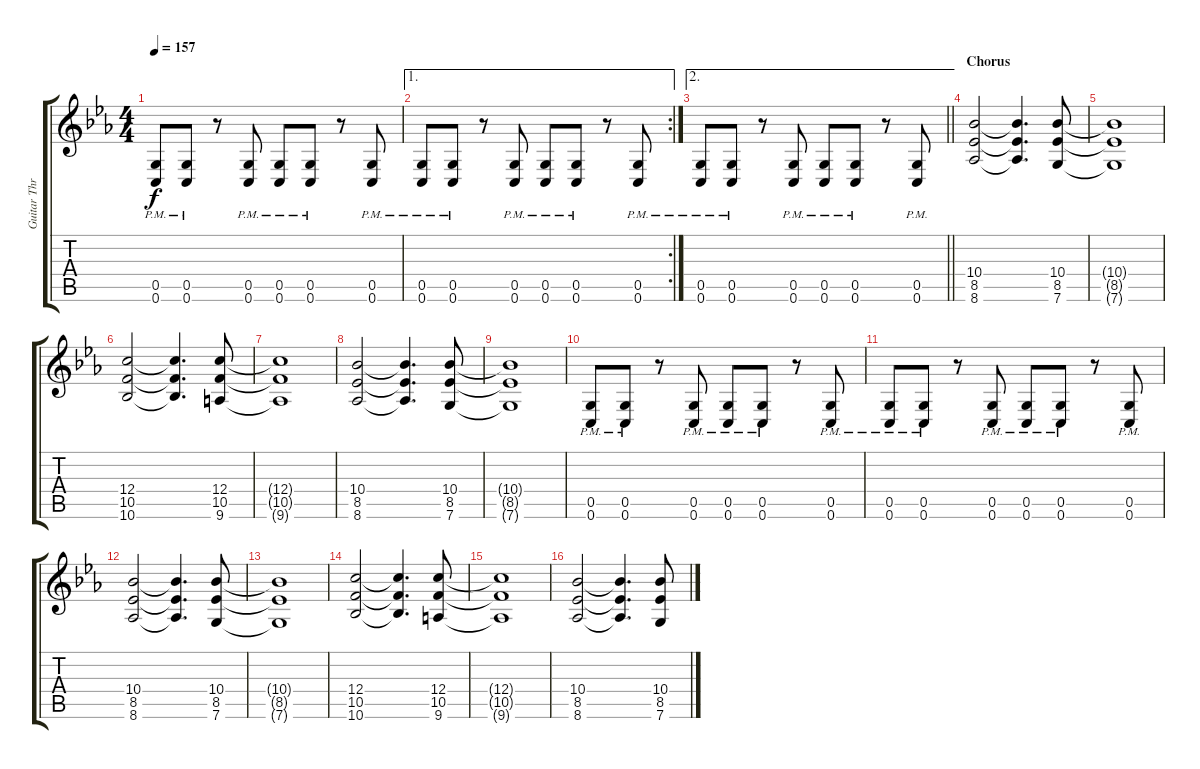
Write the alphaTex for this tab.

\track ("Guitar Three" "Guitar Thr") {instrument overdrivenguitar}
\staff {score tabs}
\tuning (E4 C4 G3 C3 G2 C2) {hide}
\ts (4 4)
\tempo 157
\clef g2
\ks cminor
(0.5{pm} 0.6{pm}).8{dy f} (0.5{pm} 0.6{pm}).8 r.8 (0.5{pm} 0.6{pm}).8 (0.5{pm} 0.6{pm}).8 (0.5{pm} 0.6{pm}).8 r.8 (0.5{pm} 0.6{pm}).8 |
\ae 1
\rc 2
(0.5{pm} 0.6{pm}).8 (0.5{pm} 0.6{pm}).8 r.8 (0.5{pm} 0.6{pm}).8 (0.5{pm} 0.6{pm}).8 (0.5{pm} 0.6{pm}).8 r.8 (0.5{pm} 0.6{pm}).8 |
\ae 2
\barLineRight lightlight
(0.5{pm} 0.6{pm}).8 (0.5{pm} 0.6{pm}).8 r.8 (0.5{pm} 0.6{pm}).8 (0.5{pm} 0.6{pm}).8 (0.5{pm} 0.6{pm}).8 r.8 (0.5{pm} 0.6{pm}).8 |
\section ("" "Chorus")
(10.4 8.5 8.6).2 (10.4{t} 8.5{t} 8.6{t}).4{d} (10.4 8.5 7.6).8 |
(10.4{t} 8.5{t} 7.6{t}).1 |
(12.4 10.5 10.6).2 (12.4{t} 10.5{t} 10.6{t}).4{d} (12.4 10.5 9.6).8 |
(12.4{t} 10.5{t} 9.6{t}).1 |
(10.4 8.5 8.6).2 (10.4{t} 8.5{t} 8.6{t}).4{d} (10.4 8.5 7.6).8 |
(10.4{t} 8.5{t} 7.6{t}).1 |
(0.5{pm} 0.6{pm}).8 (0.5{pm} 0.6{pm}).8 r.8 (0.5{pm} 0.6{pm}).8 (0.5{pm} 0.6{pm}).8 (0.5{pm} 0.6{pm}).8 r.8 (0.5{pm} 0.6{pm}).8 |
(0.5{pm} 0.6{pm}).8 (0.5{pm} 0.6{pm}).8 r.8 (0.5{pm} 0.6{pm}).8 (0.5{pm} 0.6{pm}).8 (0.5{pm} 0.6{pm}).8 r.8 (0.5{pm} 0.6{pm}).8 |
(10.4 8.5 8.6).2 (10.4{t} 8.5{t} 8.6{t}).4{d} (10.4 8.5 7.6).8 |
(10.4{t} 8.5{t} 7.6{t}).1 |
(12.4 10.5 10.6).2 (12.4{t} 10.5{t} 10.6{t}).4{d} (12.4 10.5 9.6).8 |
(12.4{t} 10.5{t} 9.6{t}).1 |
(10.4 8.5 8.6).2 (10.4{t} 8.5{t} 8.6{t}).4{d} (10.4 8.5 7.6).8
